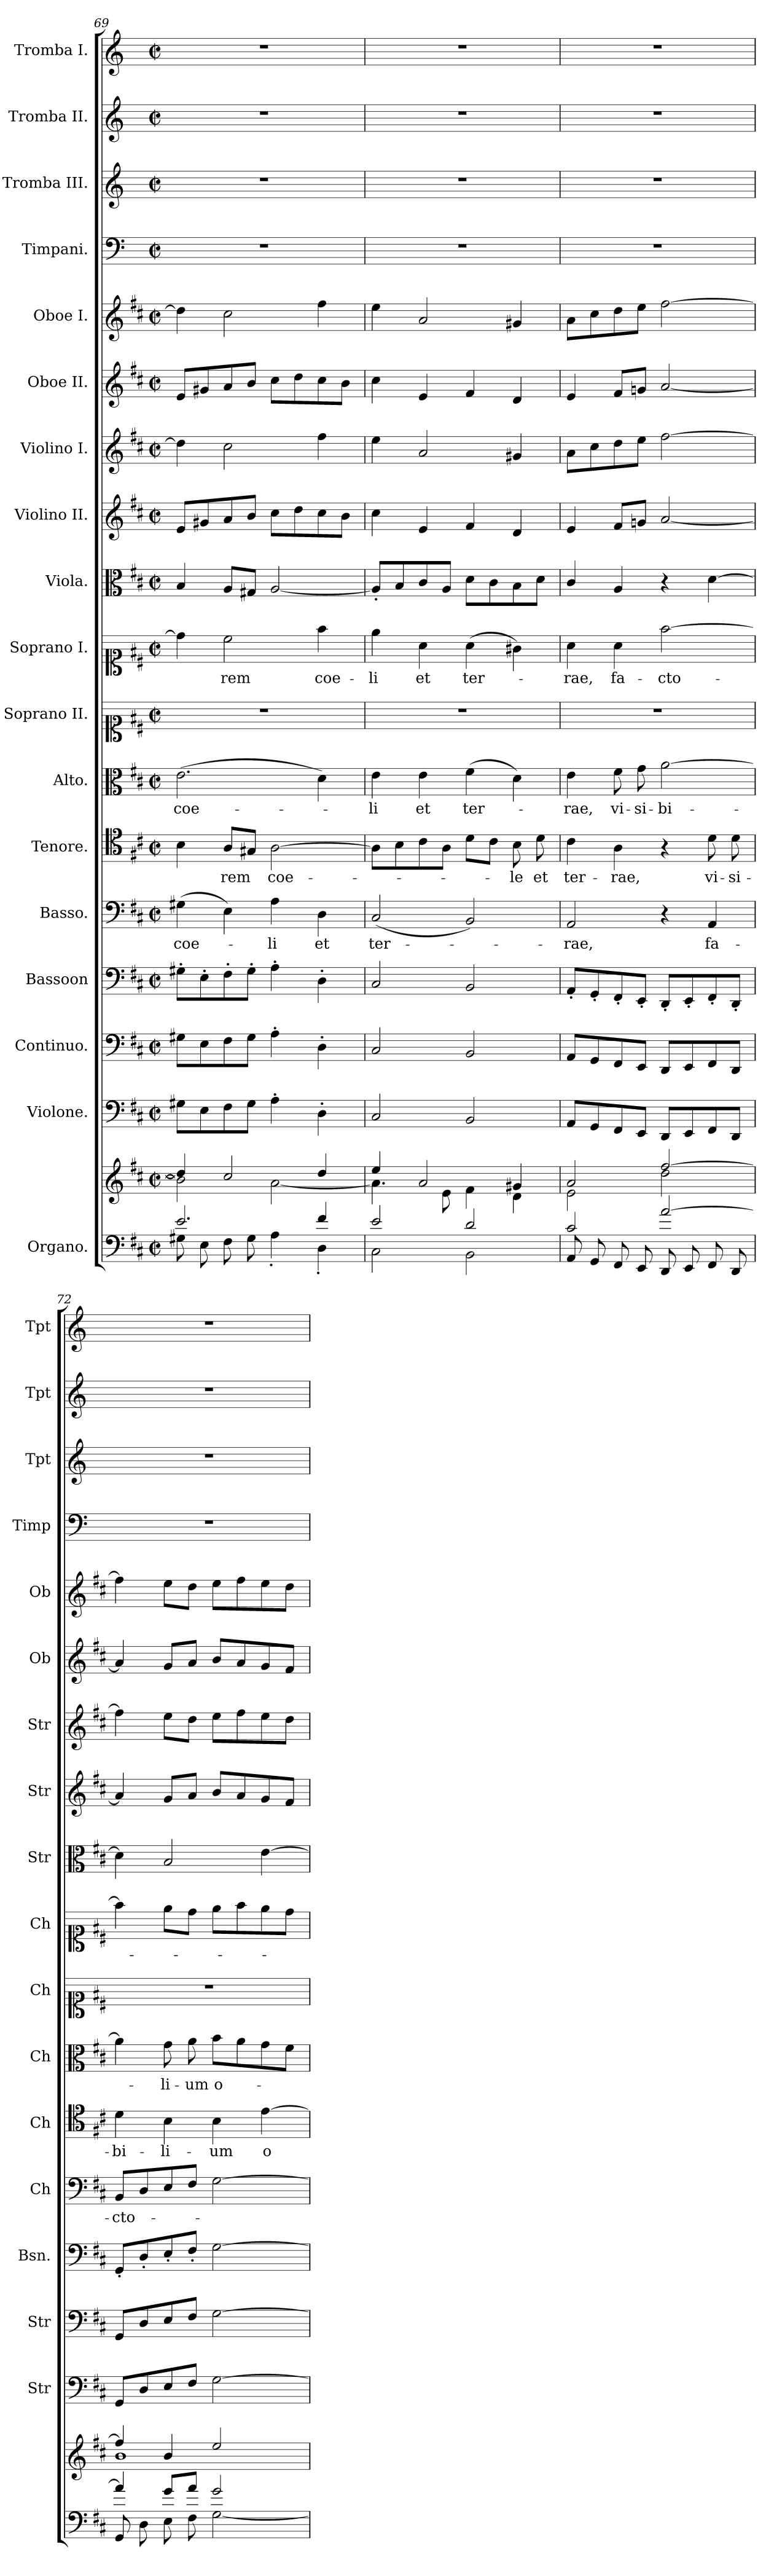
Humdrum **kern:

**kern	**kern	**text	**kern	**kern	**kern	**kern	**text	**kern	**text	**kern	**text	**kern	**kern	**text	**kern	**kern	**kern	**kern	**kern	**kern	**kern	**kern	**kern
*part18	*part18	*part18	*part17	*part16	*part15	*part14	*part14	*part13	*part13	*part12	*part12	*part11	*part10	*part10	*part9	*part8	*part7	*part6	*part5	*part4	*part3	*part2	*part1
*staff19	*staff18	*staff18	*staff17	*staff16	*staff15	*staff14	*staff14	*staff13	*staff13	*staff12	*staff12	*staff11	*staff10	*staff10	*staff9	*staff8	*staff7	*staff6	*staff5	*staff4	*staff3	*staff2	*staff1
*I"Organo.	*	*	*I"Violone.	*I"Continuo.	*I"Bassoon	*I"Basso.	*	*I"Tenore.	*	*I"Alto.	*	*I"Soprano II.	*I"Soprano I.	*	*I"Viola.	*I"Violino II.	*I"Violino I.	*I"Oboe II.	*I"Oboe I.	*I"Timpani.	*I"Tromba III.	*I"Tromba II.	*I"Tromba I.
*	*	*	*I'Str	*I'Str	*I'Bsn.	*I'Ch	*	*I'Ch	*	*I'Ch	*	*I'Ch	*I'Ch	*	*I'Str	*I'Str	*I'Str	*I'Ob	*I'Ob	*I'Timp	*I'Tpt	*I'Tpt	*I'Tpt
*clefF4	*clefG2	*	*clefF4	*clefF4	*clefF4	*clefF4	*	*clefC4	*	*clefC3	*	*clefC1	*clefC1	*	*clefC3	*clefG2	*clefG2	*clefG2	*clefG2	*clefF4	*clefG2	*clefG2	*clefG2
*	*	*	*ITrd7c12	*	*	*	*	*	*	*	*	*	*	*	*	*	*	*	*	*ITrd-1c-2	*ITrd-1c-2	*ITrd-1c-2	*ITrd-1c-2
*k[f#c#]	*k[f#c#]	*	*k[f#c#]	*k[f#c#]	*k[f#c#]	*k[f#c#]	*	*k[f#c#]	*	*k[f#c#]	*	*k[f#c#]	*k[f#c#]	*	*k[f#c#]	*k[f#c#]	*k[f#c#]	*k[f#c#]	*k[f#c#]	*k[f#c#]	*k[f#c#]	*k[f#c#]	*k[f#c#]
*M2/2	*M2/2	*	*M2/2	*M2/2	*M2/2	*M2/2	*	*M2/2	*	*M2/2	*	*M2/2	*M2/2	*	*M2/2	*M2/2	*M2/2	*M2/2	*M2/2	*M2/2	*M2/2	*M2/2	*M2/2
*met(c|)	*met(c|)	*	*met(c|)	*met(c|)	*met(c|)	*met(c|)	*	*met(c|)	*	*met(c|)	*	*met(c|)	*met(c|)	*	*met(c|)	*met(c|)	*met(c|)	*met(c|)	*met(c|)	*met(c|)	*met(c|)	*met(c|)	*met(c|)
=69	=69	=69	=69	=69	=69	=69	=69	=69	=69	=69	=69	=69	=69	=69	=69	=69	=69	=69	=69	=69	=69	=69	=69
*^	*^	*	*	*	*	*	*	*	*	*	*	*	*	*	*	*	*	*	*	*	*	*	*
!	!	!	!	!	!	!	!	!	!LO:LY:b	!	!	!	!LO:LY:b	!	!	!	!	!	!	!	!	!	!	!	!
2.e/	8G#X\	4dd/]	2b\]	.	8GG#X\L	8G#X\L	8G#X'\L	(4G#X\	coe-	4B\	.	(2.e\	coe-	1r	4dd\]	.	4B/	8e/L	4dd\]	8e/L	4dd\]	1r	1r	1r	1r
.	8E\	.	.	.	8EE\	8E\	8E'\	.	.	.	.	.	.	.	.	.	.	8g#X/	.	8g#X/	.	.	.	.	.
!	!	!	!	!	!	!	!	!	!	!	!LO:LY:b	!	!	!	!	!LO:LY:b	!	!	!	!	!	!	!	!	!
.	8F#\	2cc#/	.	.	8FF#\	8F#\	8F#'\	4E\)	.	8A/L	-rem	.	.	.	2cc#\	-rem	8A/L	8a/	2cc#\	8a/	2cc#\	.	.	.	.
.	8G#\	.	.	.	8GG#\J	8G#\J	8G#'\J	.	.	8G#X/J	.	.	.	.	.	.	8G#X/J	8b/J	.	8b/J	.	.	.	.	.
!	!	!	!	!	!	!	!	!	!LO:LY:b	!	!LO:LY:b	!	!	!	!	!	!	!	!	!	!	!	!	!	!
.	4A'\	.	[2a\	.	4AA'\	4A'\	4A'\	4A\	-li	[2A\	coe-	.	.	.	.	.	[2A/	8cc#\L	.	8cc#\L	.	.	.	.	.
.	.	.	.	.	.	.	.	.	.	.	.	.	.	.	.	.	.	8dd\	.	8dd\	.	.	.	.	.
!	!	!	!	!	!	!	!	!	!LO:LY:b	!	!	!	!	!	!	!LO:LY:b	!	!	!	!	!	!	!	!	!
4f#/	4D'\	4dd/	.	.	4DD'\	4D'\	4D'\	4D\	et	.	.	4d\)	.	.	4ff#\	coe-	.	8cc#\	4ff#\	8cc#\	4ff#\	.	.	.	.
.	.	.	.	.	.	.	.	.	.	.	.	.	.	.	.	.	.	8b\J	.	8b\J	.	.	.	.	.
=70	=70	=70	=70	=70	=70	=70	=70	=70	=70	=70	=70	=70	=70	=70	=70	=70	=70	=70	=70	=70	=70	=70	=70	=70	=70
!	!	!	!	!	!	!	!	!	!LO:LY:b	!	!	!	!LO:LY:b	!	!	!LO:LY:b	!	!	!	!	!	!	!	!	!
2e/	2C#\	4ee/	4.a\]	.	2CC#/	2C#/	2C#/	(2C#/	ter-	8A\L]	.	4e\	-li	1r	4ee\	-li	8A'/L]	4cc#\	4ee\	4cc#\	4ee\	1r	1r	1r	1r
.	.	.	.	.	.	.	.	.	.	8B\	.	.	.	.	.	.	8B/	.	.	.	.	.	.	.	.
!	!	!	!	!	!	!	!	!	!	!	!	!	!LO:LY:b	!	!	!LO:LY:b	!	!	!	!	!	!	!	!	!
.	.	2a/	.	.	.	.	.	.	.	8c#\	.	4e\	et	.	4a\	et	8c#/	4e/	2a/	4e/	2a/	.	.	.	.
.	.	.	8e\	.	.	.	.	.	.	8A\J	.	.	.	.	.	.	8A/J	.	.	.	.	.	.	.	.
!	!	!	!	!	!	!	!	!	!	!	!	!	!LO:LY:b	!	!	!LO:LY:b	!	!	!	!	!	!	!	!	!
2d/	2BB\	.	4f#\	.	2BBB/	2BB/	2BB/	2BB/)	.	8d\L	.	(4f#\	ter-	.	(4a\	ter-	8d\L	4f#/	.	4f#/	.	.	.	.	.
.	.	.	.	.	.	.	.	.	.	8c#\J	.	.	.	.	.	.	8c#\	.	.	.	.	.	.	.	.
!	!	!	!	!	!	!	!	!	!	!	!LO:LY:b	!	!	!	!	!	!	!	!	!	!	!	!	!	!
.	.	4g#X/	4d\	.	.	.	.	.	.	8B\	-le	4d\)	.	.	4g#X\)	.	8B\	4d/	4g#X/	4d/	4g#X/	.	.	.	.
!	!	!	!	!	!	!	!	!	!	!	!LO:LY:b	!	!	!	!	!	!	!	!	!	!	!	!	!	!
.	.	.	.	.	.	.	.	.	.	8d\	et	.	.	.	.	.	8d\J	.	.	.	.	.	.	.	.
=71	=71	=71	=71	=71	=71	=71	=71	=71	=71	=71	=71	=71	=71	=71	=71	=71	=71	=71	=71	=71	=71	=71	=71	=71	=71
!	!	!	!	!	!	!	!	!	!LO:LY:b	!	!LO:LY:b	!	!LO:LY:b	!	!	!LO:LY:b	!	!	!	!	!	!	!	!	!
2c#/	8AA/	2a/	2e\	.	8AAA/L	8AA/L	8AA'/L	2AA/	-rae,	4c#\	ter-	4e\	-rae,	1r	4a\	-rae,	4c#/	4e/	8a\L	4e/	8a\L	1r	1r	1r	1r
.	8GG/	.	.	.	8GGG/	8GG/	8GG'/	.	.	.	.	.	.	.	.	.	.	.	8cc#\	.	8cc#\	.	.	.	.
!	!	!	!	!	!	!	!	!	!	!	!LO:LY:b	!	!LO:LY:b	!	!	!LO:LY:b	!	!	!	!	!	!	!	!	!
.	8FF#/	.	.	.	8FFF#/	8FF#/	8FF#'/	.	.	4A\	-rae,	8f#\	vi-	.	4a\	fa-	4A/	8f#/L	8dd\	8f#/L	8dd\	.	.	.	.
!	!	!	!	!	!	!	!	!	!	!	!	!	!LO:LY:b	!	!	!	!	!	!	!	!	!	!	!	!
.	8EE/	.	.	.	8EEE/J	8EE/J	8EE'/J	.	.	.	.	8g\	-si-	.	.	.	.	8gn/J	8ee\J	8gn/J	8ee\J	.	.	.	.
!	!	!	!	!	!	!	!	!	!	!	!	!	!LO:LY:b	!	!	!LO:LY:b	!	!	!	!	!	!	!	!	!
[2a/	8DD/	[2ff#/	2dd\	.	8DDD/L	8DD/L	8DD'/L	4r	.	4r	.	[2a\	-bi-	.	[2ff#\	-cto-	4r	[2a/	[2ff#\	[2a/	[2ff#\	.	.	.	.
.	8EE/	.	.	.	8EEE/	8EE/	8EE'/	.	.	.	.	.	.	.	.	.	.	.	.	.	.	.	.	.	.
!	!	!	!	!	!	!	!	!	!LO:LY:b	!	!LO:LY:b	!	!	!	!	!	!	!	!	!	!	!	!	!	!
.	8FF#/	.	.	.	8FFF#/	8FF#/	8FF#'/	4AA/	fa-	8d\	vi-	.	.	.	.	.	[4d\	.	.	.	.	.	.	.	.
!	!	!	!	!	!	!	!	!	!	!	!LO:LY:b	!	!	!	!	!	!	!	!	!	!	!	!	!	!
.	8DD/	.	.	.	8DDD/J	8DD/J	8DD'/J	.	.	8d\	-si-	.	.	.	.	.	.	.	.	.	.	.	.	.	.
=72	=72	=72	=72	=72	=72	=72	=72	=72	=72	=72	=72	=72	=72	=72	=72	=72	=72	=72	=72	=72	=72	=72	=72	=72	=72
!	!	!	!	!	!	!	!	!	!LO:LY:b	!	!LO:LY:b	!	!	!	!	!	!	!	!	!	!	!	!	!	!
4a/]	8GG/	4ff#/]	1b	.	8GGG/L	8GG/L	8GG'/L	8BB/L	-cto-	4d\	-bi-	4a\]	.	1r	4ff#\]	.	4d\]	4a/]	4ff#\]	4a/]	4ff#\]	1r	1r	1r	1r
.	8D\	.	.	.	8DD/	8D/	8D'/	8D/	.	.	.	.	.	.	.	.	.	.	.	.	.	.	.	.	.
!	!	!	!	!	!	!	!	!	!	!	!LO:LY:b	!	!LO:LY:b	!	!	!	!	!	!	!	!	!	!	!	!
8g/L	8E\	4b/	.	.	8EE/	8E/	8E'/	8E/	.	4B\	-li-	8g\	-li-	.	8ee\L	.	2B/	8g/L	8ee\L	8g/L	8ee\L	.	.	.	.
!	!	!	!	!	!	!	!	!	!	!	!	!	!LO:LY:b	!	!	!	!	!	!	!	!	!	!	!	!
8a/J	8F#\	.	.	.	8FF#/J	8F#/J	8F#'/J	8F#/J	.	.	.	8a\	-um	.	8dd\J	.	.	8a/J	8dd\J	8a/J	8dd\J	.	.	.	.
!	!	!	!	!	!	!	!	!	!	!	!LO:LY:b	!	!LO:LY:b	!	!	!	!	!	!	!	!	!	!	!	!
2g/	[2G\	2ee/	.	.	[2GG\	[2G\	[2G\	[2G\	.	4B\	-um	8b\L	o-	.	8ee\L	.	.	8b/L	8ee\L	8b/L	8ee\L	.	.	.	.
.	.	.	.	.	.	.	.	.	.	.	.	8a\	.	.	8ff#\	.	.	8a/	8ff#\	8a/	8ff#\	.	.	.	.
!	!	!	!	!	!	!	!	!	!	!	!LO:LY:b	!	!	!	!	!	!	!	!	!	!	!	!	!	!
.	.	.	.	.	.	.	.	.	.	[4e\	o-	8g\	.	.	8ee\	.	[4e\	8g/	8ee\	8g/	8ee\	.	.	.	.
.	.	.	.	.	.	.	.	.	.	.	.	8f#\J	.	.	8dd\J	.	.	8f#/J	8dd\J	8f#/J	8dd\J	.	.	.	.
*v	*v	*	*	*	*	*	*	*	*	*	*	*	*	*	*	*	*	*	*	*	*	*	*	*	*
*	*v	*v	*	*	*	*	*	*	*	*	*	*	*	*	*	*	*	*	*	*	*	*	*	*
=	=	=	=	=	=	=	=	=	=	=	=	=	=	=	=	=	=	=	=	=	=	=	=
*-	*-	*-	*-	*-	*-	*-	*-	*-	*-	*-	*-	*-	*-	*-	*-	*-	*-	*-	*-	*-	*-	*-	*-
